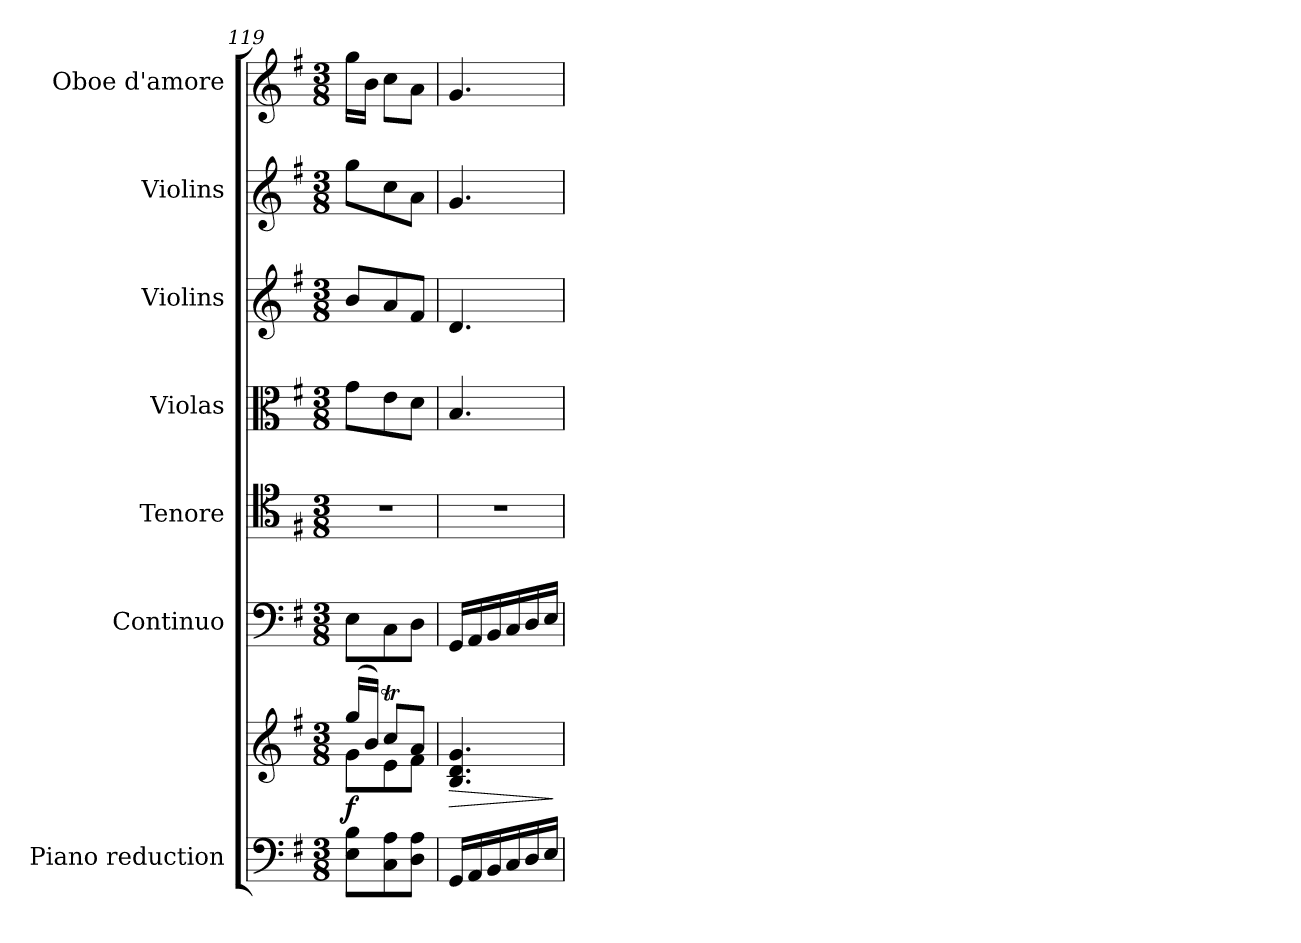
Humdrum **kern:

**kern	**kern	**dynam	**kern	**kern	**kern	**kern	**kern	**kern
*part7	*part7	*part7	*part6	*part5	*part4	*part3	*part2	*part1
*staff8	*staff7	*staff7/8	*staff6	*staff5	*staff4	*staff3	*staff2	*staff1
*I"Piano reduction	*	*	*I"Continuo	*I"Tenore	*I"Violas	*I"Violins	*I"Violins	*I"Oboe d'amore
*I'Pno	*	*	*	*	*	*	*	*I'Ob
*clefF4	*clefG2	*	*clefF4	*clefC4	*clefC3	*clefG2	*clefG2	*clefG2
*k[f#]	*k[f#]	*	*k[f#]	*k[f#]	*k[f#]	*k[f#]	*k[f#]	*k[f#]
*M3/8	*M3/8	*	*M3/8	*M3/8	*M3/8	*M3/8	*M3/8	*M3/8
=119	=119	=119	=119	=119	=119	=119	=119	=119
*	*^	*	*	*	*	*	*	*
!	!	!	!LO:DY:b	!	!	!	!	!	!
8E\ 8B\L	(16gg/LL	8g\L	f	8E\L	4.r	8g\L	8b/L	8gg\L	16gg\LL
.	16b/JJ)	.	.	.	.	.	.	.	16b\JJ
8C\ 8A\	8ccT/L	8e\	.	8C\	.	8e\	8a/	8cc\	8cc\L
8D\ 8A\J	8a/J	8f#\J	.	8D\J	.	8d\J	8f#/J	8a\J	8a\J
=120	=120	=120	=120	=120	=120	=120	=120	=120	=120
!	!	!	!LO:HP:b	!	!	!	!	!	!
*	*v	*v	*	*	*	*	*	*	*
16GG/LL	4.B/ 4.d/ 4.g/	>	16GG/LL	4.r	4.B/	4.d/	4.g/	4.g/
16AA/	.	.	16AA/	.	.	.	.	.
16BB/	.	.	16BB/	.	.	.	.	.
16C/	.	.	16C/	.	.	.	.	.
16D/	.	.	16D/	.	.	.	.	.
16E/JJ	.	.	16E/JJ	.	.	.	.	.
.	.	]	.	.	.	.	.	.
=	=	=	=	=	=	=	=	=
*-	*-	*-	*-	*-	*-	*-	*-	*-
